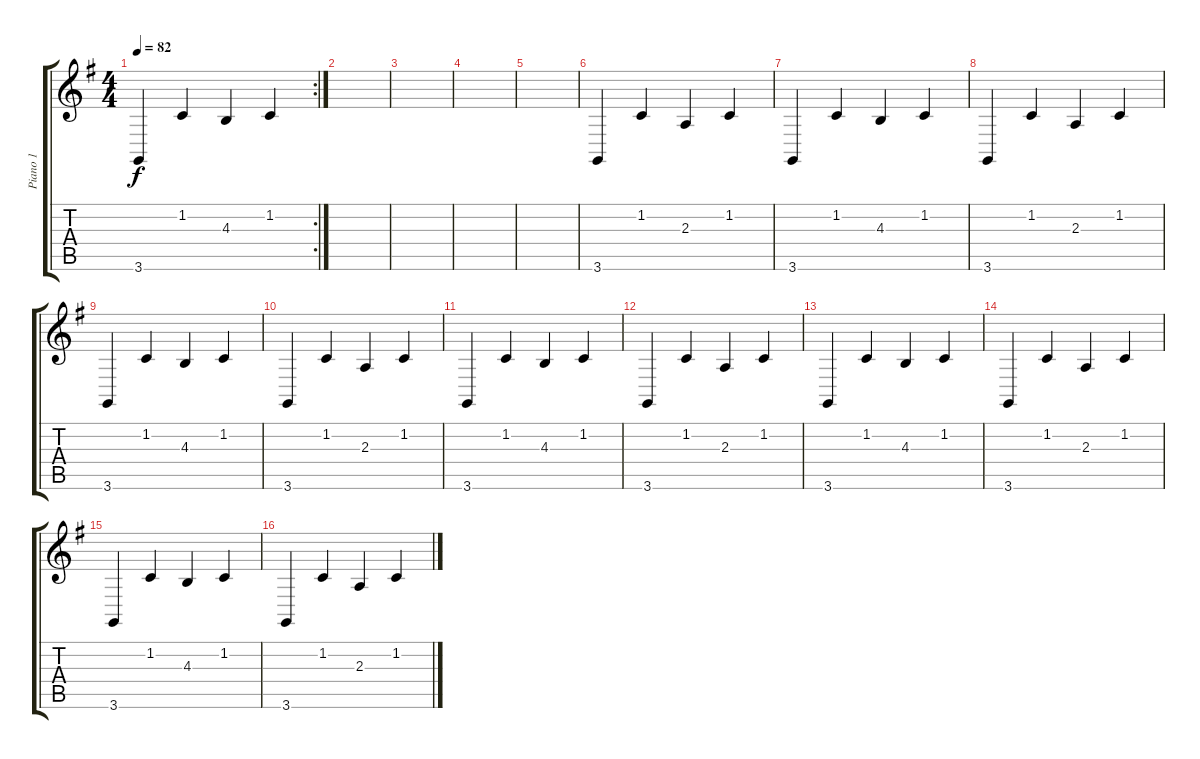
\track ("Piano 1" "Piano 1") {instrument acousticgrandpiano}
\staff {score tabs}
\tuning (E4 B3 G3 D3 A2 E2) {hide}
\rc 2
\ts (4 4)
\tempo 82
\clef g2
\ks g
3.6.4{dy f} 1.2.4 4.3.4 1.2.4 |
|
|
|
|
3.6.4 1.2.4 2.3.4 1.2.4 |
3.6.4 1.2.4 4.3.4 1.2.4 |
3.6.4 1.2.4 2.3.4 1.2.4 |
3.6.4 1.2.4 4.3.4 1.2.4 |
3.6.4 1.2.4 2.3.4 1.2.4 |
3.6.4 1.2.4 4.3.4 1.2.4 |
3.6.4 1.2.4 2.3.4 1.2.4 |
3.6.4 1.2.4 4.3.4 1.2.4 |
3.6.4 1.2.4 2.3.4 1.2.4 |
3.6.4 1.2.4 4.3.4 1.2.4 |
3.6.4 1.2.4 2.3.4 1.2.4
